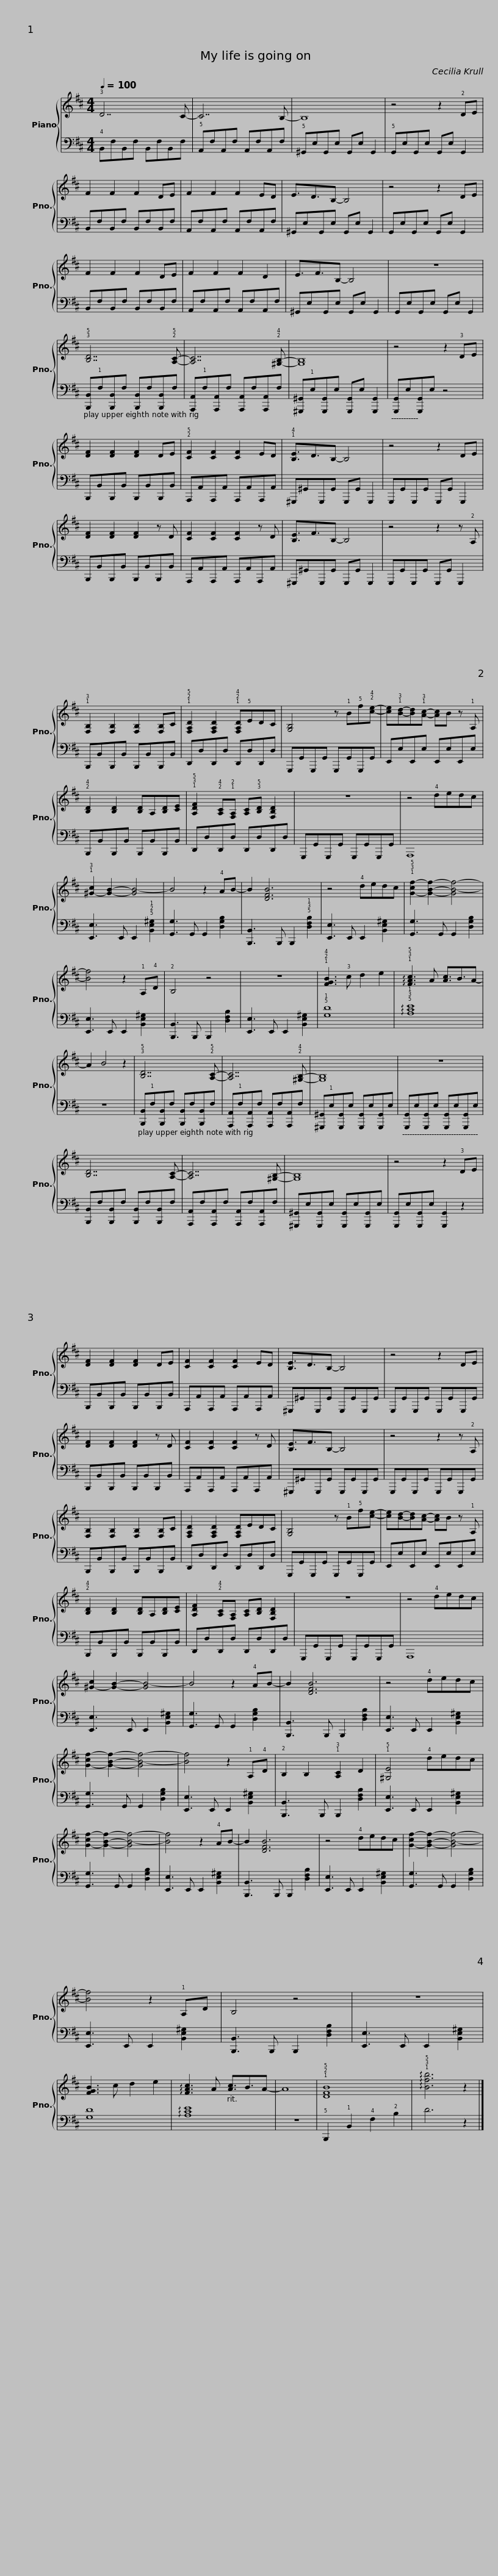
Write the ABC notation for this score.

X:1
%%score { 1 | 2 }
L:1/8
Q:1/4=100
M:4/4
I:linebreak $
K:D
V:1 treble
V:2 bass
V:1
 !3!D7 C- | C7 B,- | B,8 | z4 z2 !2!DE | F2 F2 F2 DE |$ %5
 F2 F2 F2 ED | E3/2D3/2B,- B,4 | z4 z2 DE | F2 F2 F2 DE | F2 F2 F2 D2 |$ %10
 E3/2F3/2B,- B,4 | z8 | !3!!5![B,D]7 !2!!5![A,C]- | [A,C]7 !2!!4![^G,B,]- | [G,B,]8 |$ %15
 z4 z2 !3!DE | [DF]2 [DF]2 [DF]2 DE | !2!!5![CF]2 [CF]2 [CF]2 ED | !1!!4![B,E]3/2D3/2B,- B,4 | z4 z2 DE |$ %20
 [DF]2 [DF]2 [DF]2 z D | [CF]2 [CF]2 [CF]2 z D | [B,E]3/2F3/2B,- B,4 | z4 z2 z !2!A, | !1!!3![F,B,]2 [F,B,]2 [F,B,]2 [F,B,]C |$ %25
 !1!!2!!5![F,A,D]2 [F,A,D]2 !1!!2!!4![F,A,D]!5!EDC | [G,B,]4 z !1!B!5!f!2!!4![ce]- | [ce]!1!!3![Bd]-[Bd]!1!!3![Ac]- [Ac]B z !1!A, | !2!!4![B,D]2 [B,D]2 [B,D]A,[B,D][CE] |$ !1!!3!!5![A,DF]2 !2!!4![A,C]!1!!2![F,A,] [A,C]!3!!5![B,D] [F,B,D]2 | %30
 z8 | z4 !4!dedc | !1!!3![^G-c]2 [GB]2- [GB-]4 | B4 z2 !4!AB- | B2 [DFB]6 |$ %35
 z4 !4!dedc | !1!!3!!5![G-cf-]2 [GBf]2- [GB-f-]4 | [Bf]4 z2 !1!A,!4!D | !2!B,4 z4 | z8 | %40
 !1!!2!!4![FGB]3 !3!c d2 e2 |$ !arpeggio!!1!!3!!5![FAc]3 A [Ac]3/2B3/2A- | A2 B4 z2 | !3!!5![B,D]7 !2!!5![A,C]- | [A,C]7 !2!!4![^G,B,]- | %45
 [G,B,]8 |$ z8 | [B,D]7 [A,C]- | [A,C]7 [^G,B,]- | [G,B,]8 | %50
 z4 z2 !3!DE |$ [DF]2 [DF]2 [DF]2 DE | [CF]2 [CF]2 [CF]2 ED | [B,E]3/2D3/2B,- B,4 | z4 z2 DE | %55
 [DF]2 [DF]2 [DF]2 z D |$ [CF]2 [CF]2 [CF]2 z D | [B,E]3/2F3/2B,- B,4 | z4 z2 z !2!A, | [F,B,]2 [F,B,]2 [F,B,]2 [F,B,]C | %60
 [F,A,D]2 [F,A,D]2 [F,A,D]EDC |$ [G,B,]4 z !1!B!5!f[ce]- | [ce][Bd]-[Bd][Ac]- [Ac]B z !1!A, | !2!!4![B,D]2 [B,D]2 [B,D]A,[B,D][CE] | [A,DF]2 !2!!4![A,C][F,A,] [A,C][B,D] [F,B,D]2 |$ %65
 z8 | z4 !4!dedc | [^G-c]2 [GB]2- [GB-]4 | B4 z2 !4!AB- | B2 [DFB]6 | %70
 z4 !4!dedc |$ [G-cf-]2 [GBf]2- [GB-f-]4 | [Bf]4 z2 !1!A,!4!D | !2!B,2 B,2 !1!!3![A,C]2 D2 | !1!!5![^G,E]4 !4!dedc | %75
 [G-cf-]2 [GBf]2- [GB-f-]4 | [Bf]4 z2 !4!AB- |$ B2 [DFB]6 | z4 !4!dedc | [G-cf-]2 [GBf]2- [GB-f-]4 | %80
 [Bf]4 z2 !1!A,D | B,4 z4 | z8 |$ [FGB]3 c d2 e2 | !arpeggio![FAc]3 A [Ac]3/2B3/2A- | %85
 A8 | !1!!2!!5![DFB]8 | !arpeggio!!1!!3!!5![Bfb]6 z2 |] %88
V:2
 !4!B,,F,B,,F, B,,F,B,,F, | !5!A,,F,A,,F, A,,F,A,,F, | !5!^G,,E,G,,E, G,,E, G,,2 | !5!G,,E,G,,E, G,,E, G,,2 | B,,F,B,,F, B,,F,B,,F, |$ %5
 A,,F,A,,F, A,,F,A,,F, | ^G,,E,G,,E, G,,E, G,,2 | G,,E,G,,E, G,,E, G,,2 | B,,F,B,,F, B,,F,B,,F, | A,,F,A,,F, A,,F,A,,F, |$ %10
 ^G,,E,G,,E, G,,E, G,,2 | G,,E,G,,E, G,,E, G,,2 | [B,,,B,,]!1!F,[B,,,B,,]F, [B,,,B,,]F,[B,,,B,,]F, | [A,,,A,,]!1!F,[A,,,A,,]F, [A,,,A,,]F,[A,,,A,,]F, | [^G,,,^G,,]!1!E,[G,,,G,,]E, [G,,,G,,]E, [G,,,G,,]2 |$ %15
 [G,,,G,,]E,[G,,,G,,]E, z4 | B,,,B,,B,,,B,, B,,,B,,B,,,B,, | A,,,A,,A,,,A,, A,,,A,,A,,,A,, | ^G,,,^G,,G,,,G,, G,,,G,, G,,,2 | G,,,G,,G,,,G,, G,,,G,, G,,,2 |$ %20
 B,,,B,,B,,,B,, B,,,B,,B,,,B,, | A,,,A,,A,,,A,, A,,,A,,A,,,A,, | ^G,,,^G,,G,,,G,, G,,,G,, G,,,2 | G,,,G,,G,,,G,, G,,,G,, G,,,2 | B,,,B,,B,,,B,, B,,,B,,B,,,B,, |$ %25
 D,,D,D,,D, D,,D,D,,D, | G,,,G,,G,,,G,, G,,,G,,G,,,G,, | E,,E,E,,E, E,,E,E,,E, | B,,,B,,B,,,B,, B,,,B,,B,,,B,, |$ D,,D,D,,D, D,,D,D,,D, | %30
 G,,,G,,G,,,G,, G,,,G,,G,,,G,, | A,,,8 | [E,,E,]3 E,, E,,2 !5!!2!!1![B,,E,^G,]2 | [G,,G,]3 G,, G,,2 [D,G,B,]2 | [B,,,B,,]3 B,,, B,,,2 !5!!3!!1![D,F,B,]2 |$ %35
 [E,,E,]3 E,, E,,2 [B,,E,^G,]2 | [G,,G,]3 G,, G,,2 [D,G,B,]2 | [E,,E,]3 E,, E,,2 [B,,E,^G,]2 | [B,,,B,,]3 B,,, B,,,2 [D,F,B,]2 | [E,,E,]3 E,, E,,2 [B,,E,^G,]2 | %40
 !5!!1![G,D]8 |$ !arpeggio!!5!!3!!1![A,CE]8 | z8 | [B,,,B,,]!1!F,[B,,,B,,]F, [B,,,B,,]F,[B,,,B,,]F, | [A,,,A,,]!1!F,[A,,,A,,]F, [A,,,A,,]F,[A,,,A,,]F, | %45
 [^G,,,^G,,]!1!E,[G,,,G,,]E, [G,,,G,,]E,[G,,,G,,]E, |$ [G,,,G,,]E,[G,,,G,,]E, [G,,,G,,]E,[G,,,G,,]E, | [B,,,B,,]F,[B,,,B,,]F, [B,,,B,,]F,[B,,,B,,]F, | [A,,,A,,]F,[A,,,A,,]F, [A,,,A,,]F,[A,,,A,,]F, | [^G,,,^G,,]E,[G,,,G,,]E, [G,,,G,,]E,[G,,,G,,]E, | %50
 [G,,,G,,]E,[G,,,G,,]E, [G,,,G,,]2 z2 |$ B,,,B,,B,,,B,, B,,,B,,B,,,B,, | A,,,A,,A,,,A,, A,,,A,,A,,,A,, | ^G,,,^G,,G,,,G,, G,,,G,,G,,,G,, | G,,,G,,G,,,G,, G,,,G,,G,,,G,, | %55
 B,,,B,,B,,,B,, B,,,B,,B,,,B,, |$ A,,,A,,A,,,A,, A,,,A,,A,,,A,, | ^G,,,^G,,G,,,G,, G,,,G,,G,,,G,, | G,,,G,,G,,,G,, G,,,G,,G,,,G,, | B,,,B,,B,,,B,, B,,,B,,B,,,B,, | %60
 D,,D,D,,D, D,,D,D,,D, |$ G,,,G,,G,,,G,, G,,,G,,G,,,G,, | E,,E,E,,E, E,,E,E,,E, | B,,,B,,B,,,B,, B,,,B,,B,,,B,, | D,,D,D,,D, D,,D,D,,D, |$ %65
 G,,,G,,G,,,G,, G,,,G,,G,,,G,, | A,,,8 | [E,,E,]3 E,, E,,2 [B,,E,^G,]2 | [G,,G,]3 G,, G,,2 [D,G,B,]2 | [B,,,B,,]3 B,,, B,,,2 [D,F,B,]2 | %70
 [E,,E,]3 E,, E,,2 [B,,E,^G,]2 |$ [G,,G,]3 G,, G,,2 [D,G,B,]2 | [E,,E,]3 E,, E,,2 [B,,E,^G,]2 | [B,,,B,,]3 B,,, B,,,2 [D,F,B,]2 | [E,,E,]3 E,, E,,2 [B,,E,^G,]2 | %75
 [G,,G,]3 G,, G,,2 [D,G,B,]2 | [E,,E,]3 E,, E,,2 [B,,E,^G,]2 |$ [B,,,B,,]3 B,,, B,,,2 [D,F,B,]2 | [E,,E,]3 E,, E,,2 [B,,E,^G,]2 | [G,,G,]3 G,, G,,2 [D,G,B,]2 | %80
 [E,,E,]3 E,, E,,2 [B,,E,^G,]2 | [B,,,B,,]3 B,,, B,,,2 [D,F,B,]2 | [E,,E,]3 E,, E,,2 [B,,E,^G,]2 |$ [G,D]8 | !arpeggio![A,CE]8 | %85
 z8 | !5!B,,,2 !1!B,,2 !4!F,2 !2!B,2 | D6 z2 |] %88
